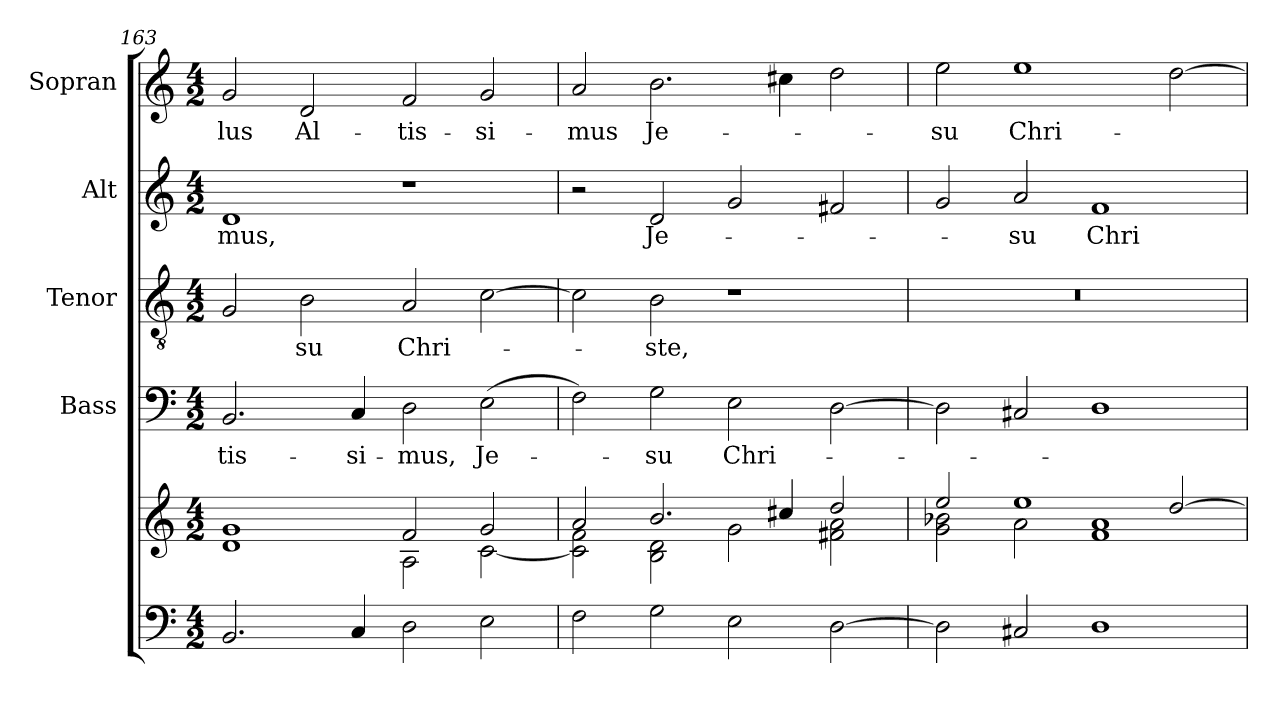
**kern	**kern	**kern	**text	**kern	**text	**kern	**text	**kern	**text
*part5	*part5	*part4	*part4	*part3	*part3	*part2	*part2	*part1	*part1
*staff6	*staff5	*staff4	*staff4	*staff3	*staff3	*staff2	*staff2	*staff1	*staff1
*	*	*I"Bass	*	*I"Tenor	*	*I"Alt	*	*I"Sopran	*
*	*	*I'B.	*	*I'T.	*	*I'A.	*	*I'S.	*
*clefF4	*clefG2	*clefF4	*	*clefGv2	*	*clefG2	*	*clefG2	*
*k[]	*k[]	*k[]	*	*k[]	*	*k[]	*	*k[]	*
*C:	*C:	*C:	*	*C:	*	*C:	*	*C:	*
*M4/2	*M4/2	*M4/2	*	*M4/2	*	*M4/2	*	*M4/2	*
=163	=163	=163	=163	=163	=163	=163	=163	=163	=163
*	*^	*	*	*	*	*	*	*	*
!	!	!	!	!LO:LY:b	!	!	!	!LO:LY:b	!	!LO:LY:b
2.BB/	1g	1d	2.BB/	-tis-	2G/	.	1d	-mus,	2g/	-lus
!	!	!	!	!	!	!LO:LY:b	!	!	!	!LO:LY:b
.	.	.	.	.	2B\	-su	.	.	2d/	Al-
!	!	!	!	!LO:LY:b	!	!	!	!	!	!
4C/	.	.	4C/	-si-	.	.	.	.	.	.
!	!	!	!	!LO:LY:b	!	!LO:LY:b	!	!	!	!LO:LY:b
2D\	2f/	2A\	2D\	-mus,	2A/	Chri-	1r	.	2f/	-tis-
!	!	!	!	!LO:LY:b	!	!	!	!	!	!LO:LY:b
2E\	2g/	[<2c\	(>2E\	Je-	[2c\	.	.	.	2g/	-si-
=164	=164	=164	=164	=164	=164	=164	=164	=164	=164	=164
!	!	!	!	!	!	!	!	!	!	!LO:LY:b
2F\	2a/	2c\] 2f\	2F\)	.	2c\]	.	2r	.	2a/	-mus
!	!	!	!	!LO:LY:b	!	!LO:LY:b	!	!LO:LY:b	!	!LO:LY:b
2G\	2.b/	2B\ 2d\	2G\	-su	2B\	-ste,	2d/	Je-	2.b\	Je-
!	!	!	!	!LO:LY:b	!	!	!	!	!	!
2E\	.	2g\	2E\	Chri-	1r	.	2g/	.	.	.
.	4cc#X/	.	.	.	.	.	.	.	4cc#X\	.
[2D\	2dd/	2f#X\ 2a\	[2D\	.	.	.	2f#X/	.	2dd\	.
=165	=165	=165	=165	=165	=165	=165	=165	=165	=165	=165
!	!	!	!	!	!	!	!	!	!	!LO:LY:b
2D\]	2ee/	2g\ 2b-X\	2D\]	.	0r	.	2g/	.	2ee\	-su
!	!	!	!	!	!	!	!	!LO:LY:b	!	!LO:LY:b
2C#X/	1ee	2a\	2C#X/	.	.	.	2a/	-su	1ee	Chri-
!	!	!	!	!	!	!	!	!LO:LY:b	!	!
1D	.	1f 1a	1D	.	.	.	1f	Chri-	.	.
.	[>2dd/	.	.	.	.	.	.	.	[2dd\	.
*	*v	*v	*	*	*	*	*	*	*	*
=	=	=	=	=	=	=	=	=	=
*-	*-	*-	*-	*-	*-	*-	*-	*-	*-
